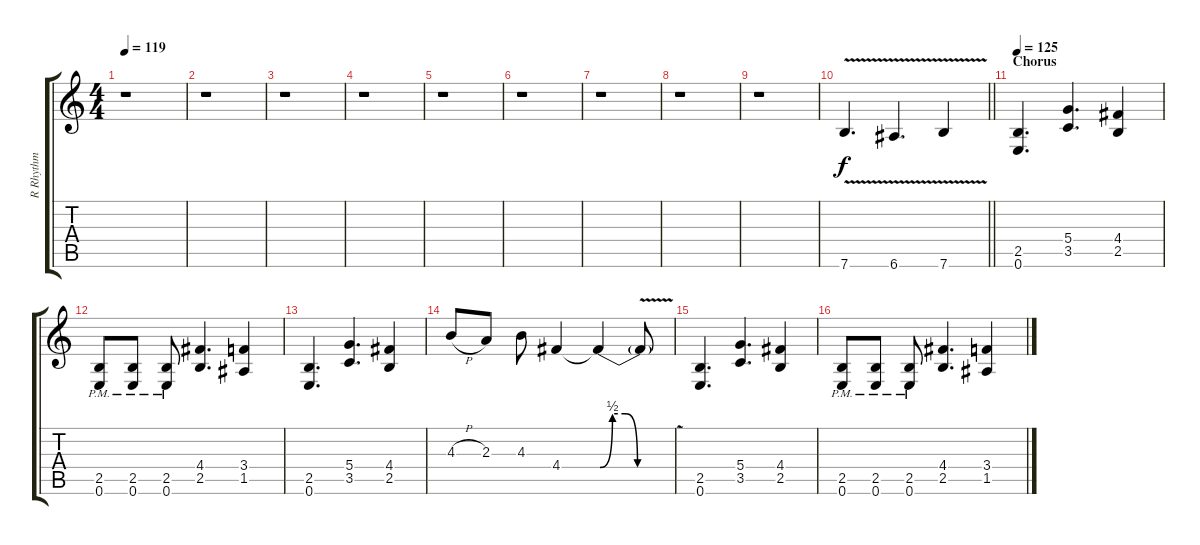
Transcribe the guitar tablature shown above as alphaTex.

\track ("R Rhythm" "R Rhythm") {instrument distortionguitar}
\staff {score tabs}
\tuning (E4 B3 G3 D3 A2 E2) {hide}
\ts (4 4)
\tempo 119
\clef g2
\ks c
r.1{dy f} |
r.1 |
r.1 |
r.1 |
r.1 |
r.1 |
r.1 |
r.1 |
r.1 |
\barLineRight lightlight
7.6{v}.4{d} 6.6{v}.4{d} 7.6{v}.4 |
\section ("" "Chorus")
\tempo 125
(2.5 0.6).4{d} (5.4 3.5).4{d} (4.4 2.5).4 |
(2.5{pm} 0.6{pm}).8 (2.5{pm} 0.6{pm}).8 (2.5{pm} 0.6{pm}).8 (4.4 2.5).4{d} (3.4 1.5).4 |
(2.5 0.6).4{d} (5.4 3.5).4{d} (4.4 2.5).4 |
4.3{h}.8 2.3.8 4.3.8 4.4.4 4.4{be (custom 0 0 10 2 20 2 30 0 60 0) t}.4 4.4{v t}.8 |
(2.5 0.6).4{d} (5.4 3.5).4{d} (4.4 2.5).4 |
(2.5{pm} 0.6{pm}).8 (2.5{pm} 0.6{pm}).8 (2.5{pm} 0.6{pm}).8 (4.4 2.5).4{d} (3.4 1.5).4
